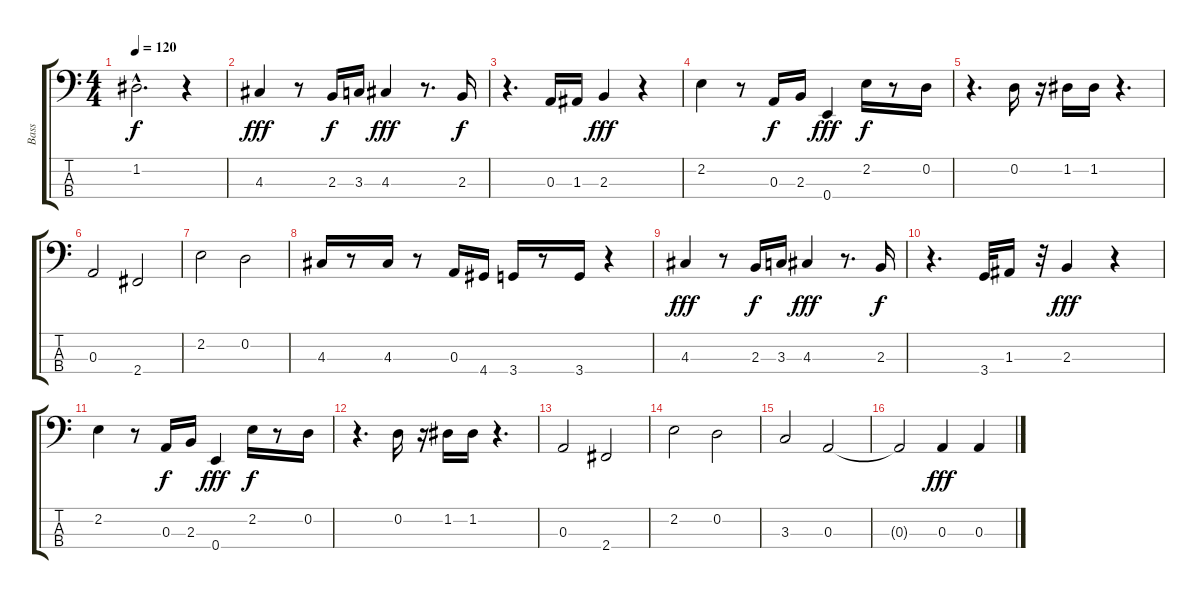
\track ("Bass" "Bass") {instrument fretlessbass}
\staff {score tabs}
\tuning (G2 D2 A1 E1) {hide}
\ts (4 4)
\tempo 120
\clef f4
\ks c
1.2{hac t}.2{d dy f} r.4 |
4.3.4{dy fff} r.8 2.3.16{dy f} 3.3.16 4.3.4{dy fff} r.8{d} 2.3.16{dy f} |
r.4{d} 0.3.16 1.3.16 2.3.4{dy fff} r.4 |
2.2.4 r.8 0.3.16{dy f} 2.3.16 0.4.4{dy fff} 2.2.16{dy f} r.8 0.2.16 |
r.4{d} 0.2.16 r.16 1.2.16 1.2.16 r.4{d} |
0.3.2 2.4.2 |
2.2.2 0.2.2 |
4.3.16 r.8 4.3.16 r.8 0.3.16 4.4.16 3.4.16 r.8 3.4.16 r.4 |
4.3.4{dy fff} r.8 2.3.16{dy f} 3.3.16 4.3.4{dy fff} r.8{d} 2.3.16{dy f} |
r.4{d} 3.4.32 1.3.16 r.32 2.3.4{dy fff} r.4 |
2.2.4 r.8 0.3.16{dy f} 2.3.16 0.4.4{dy fff} 2.2.16{dy f} r.8 0.2.16 |
r.4{d} 0.2.16 r.16 1.2.16 1.2.16 r.4{d} |
0.3.2 2.4.2 |
2.2.2 0.2.2 |
3.3.2 0.3.2 |
0.3{t}.2 0.3.4{dy fff} 0.3.4
